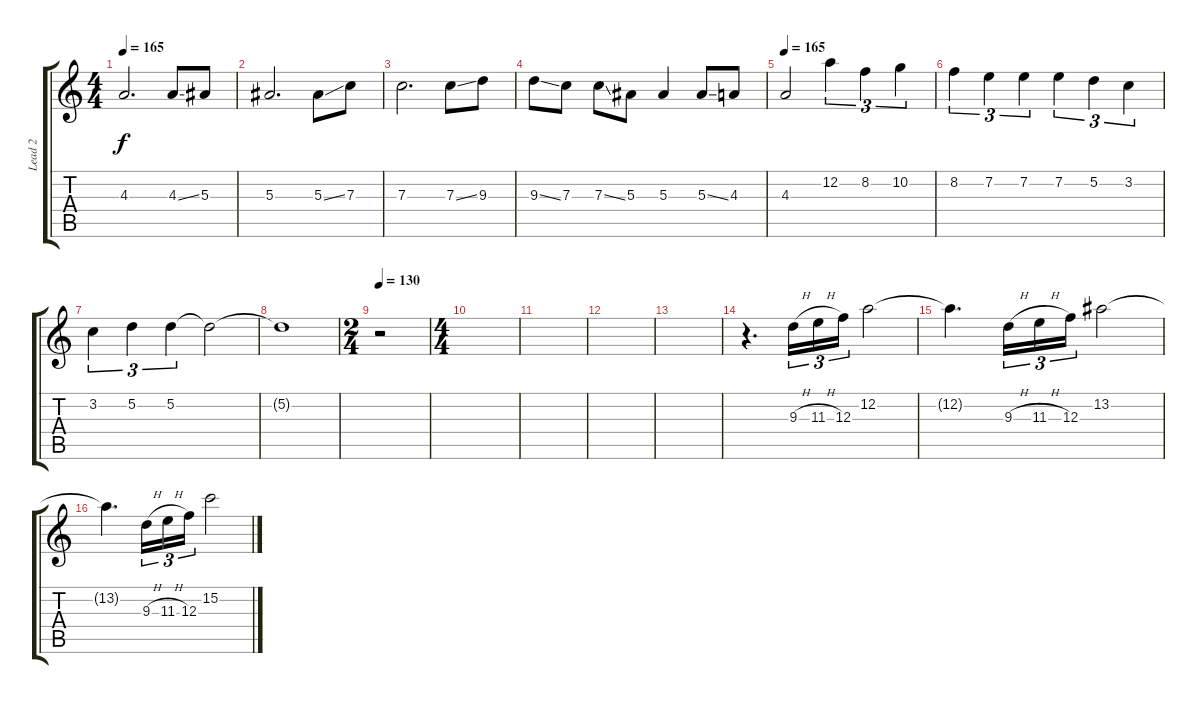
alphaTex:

\track ("Lead 2" "Lead 2") {instrument distortionguitar}
\staff {score tabs}
\tuning (D4 A3 F3 C3 G2 D2) {hide}
\ts (4 4)
\tempo 165
\clef g2
\ks c
4.3.2{d dy f} 4.3{ss}.8 5.3.8 |
5.3.2{d} 5.3{ss}.8 7.3.8 |
7.3.2{d} 7.3{ss}.8 9.3.8 |
9.3{ss}.8 7.3.8 7.3{ss}.8 5.3.8 5.3.4 5.3{ss}.8 4.3.8 |
\tempo 165
4.3.2 12.2.4{tu (3 2)} 8.2.4{tu (3 2)} 10.2.4{tu (3 2)} |
8.2.4{tu (3 2)} 7.2.4{tu (3 2)} 7.2.4{tu (3 2)} 7.2.4{tu (3 2)} 5.2.4{tu (3 2)} 3.2.4{tu (3 2)} |
3.2.4{tu (3 2)} 5.2.4{tu (3 2)} 5.2.4{tu (3 2)} 5.2{t}.2 |
5.2{t}.1 |
\ts (2 4)
\tempo 130
r.2 |
\ts (4 4)
|
|
|
|
r.4{d} 9.3{h}.16{tu (3 2)} 11.3{h}.16{tu (3 2)} 12.3.16{tu (3 2)} 12.2.2 |
12.2{t}.4{d} 9.3{h}.16{tu (3 2)} 11.3{h}.16{tu (3 2)} 12.3.16{tu (3 2)} 13.2.2 |
13.2{t}.4{d} 9.3{h}.16{tu (3 2)} 11.3{h}.16{tu (3 2)} 12.3.16{tu (3 2)} 15.2.2
